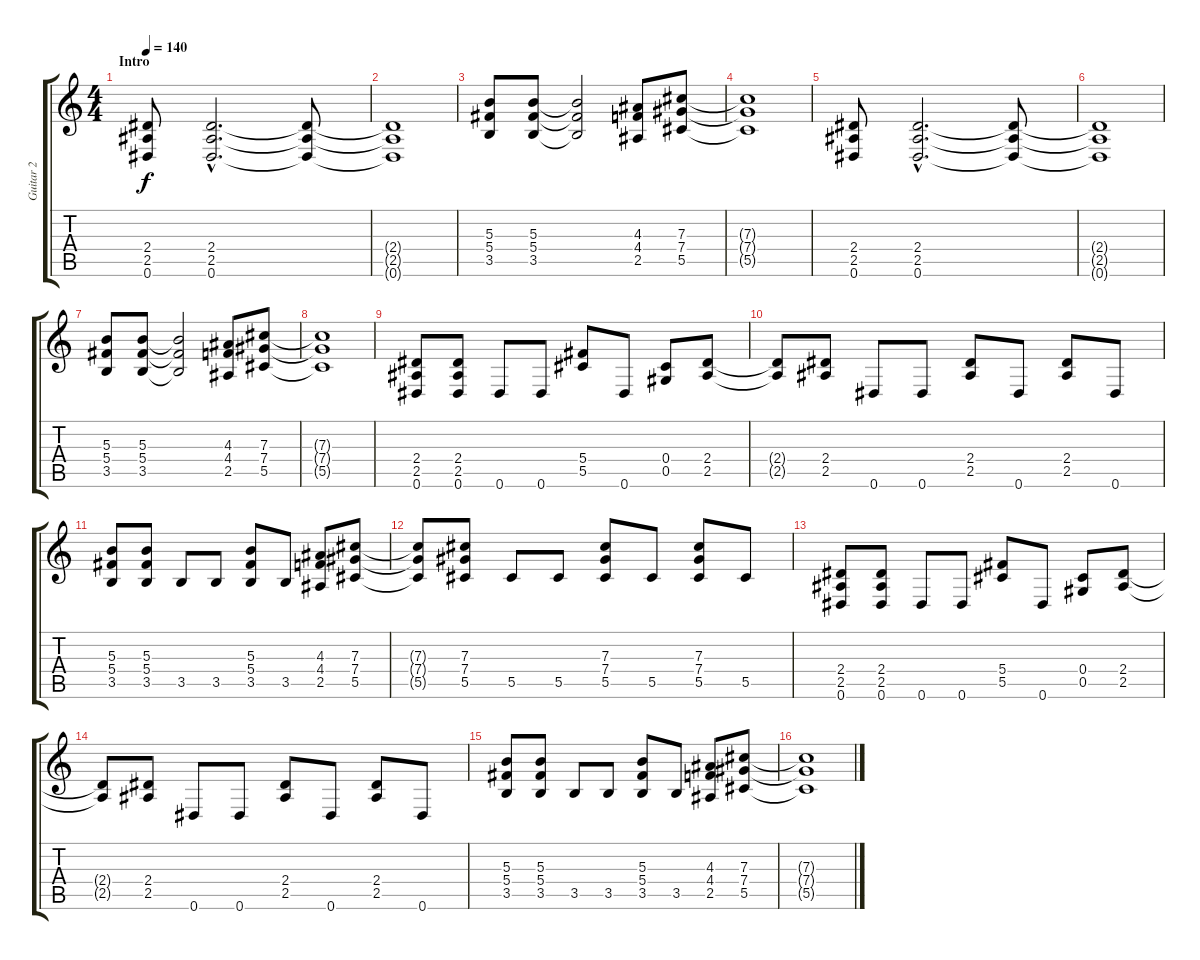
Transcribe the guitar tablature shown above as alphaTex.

\track ("Guitar 2" "Guitar 2") {instrument distortionguitar}
\staff {score tabs}
\tuning (Eb4 Bb3 Gb3 Db3 Ab2 Eb2) {hide}
\ts (4 4)
\section ("" "Intro")
\tempo 140
\clef g2
\ks c
(2.4 2.5 0.6).8{dy f instrument distortionguitar} (2.4{hac} 2.5{hac} 0.6{hac}).2{d} (2.4{t} 2.5{t} 0.6{t}).8 |
(2.4{t} 2.5{t} 0.6{t}).1 |
(5.3 5.4 3.5).8 (5.3 5.4 3.5).8 (5.3{t} 5.4{t} 3.5{t}).2 (4.3 4.4 2.5).8 (7.3 7.4 5.5).8 |
(7.3{t} 7.4{t} 5.5{t}).1 |
(2.4 2.5 0.6).8 (2.4{hac} 2.5{hac} 0.6{hac}).2{d} (2.4{t} 2.5{t} 0.6{t}).8 |
(2.4{t} 2.5{t} 0.6{t}).1 |
(5.3 5.4 3.5).8 (5.3 5.4 3.5).8 (5.3{t} 5.4{t} 3.5{t}).2 (4.3 4.4 2.5).8 (7.3 7.4 5.5).8 |
(7.3{t} 7.4{t} 5.5{t}).1 |
(2.4 2.5 0.6).8 (2.4 2.5 0.6).8 0.6.8 0.6.8 (5.4 5.5).8 0.6.8 (0.4 0.5).8 (2.4 2.5).8 |
(2.4{t} 2.5{t}).8 (2.4 2.5).8 0.6.8 0.6.8 (2.4 2.5).8 0.6.8 (2.4 2.5).8 0.6.8 |
(5.3 5.4 3.5).8 (5.3 5.4 3.5).8 3.5.8 3.5.8 (5.3 5.4 3.5).8 3.5.8 (4.3 4.4 2.5).8 (7.3 7.4 5.5).8 |
(7.3{t} 7.4{t} 5.5{t}).8 (7.3 7.4 5.5).8 5.5.8 5.5.8 (7.3 7.4 5.5).8 5.5.8 (7.3 7.4 5.5).8 5.5.8 |
(2.4 2.5 0.6).8 (2.4 2.5 0.6).8 0.6.8 0.6.8 (5.4 5.5).8 0.6.8 (0.4 0.5).8 (2.4 2.5).8 |
(2.4{t} 2.5{t}).8 (2.4 2.5).8 0.6.8 0.6.8 (2.4 2.5).8 0.6.8 (2.4 2.5).8 0.6.8 |
(5.3 5.4 3.5).8 (5.3 5.4 3.5).8 3.5.8 3.5.8 (5.3 5.4 3.5).8 3.5.8 (4.3 4.4 2.5).8 (7.3 7.4 5.5).8 |
(7.3{t} 7.4{t} 5.5{t}).1
